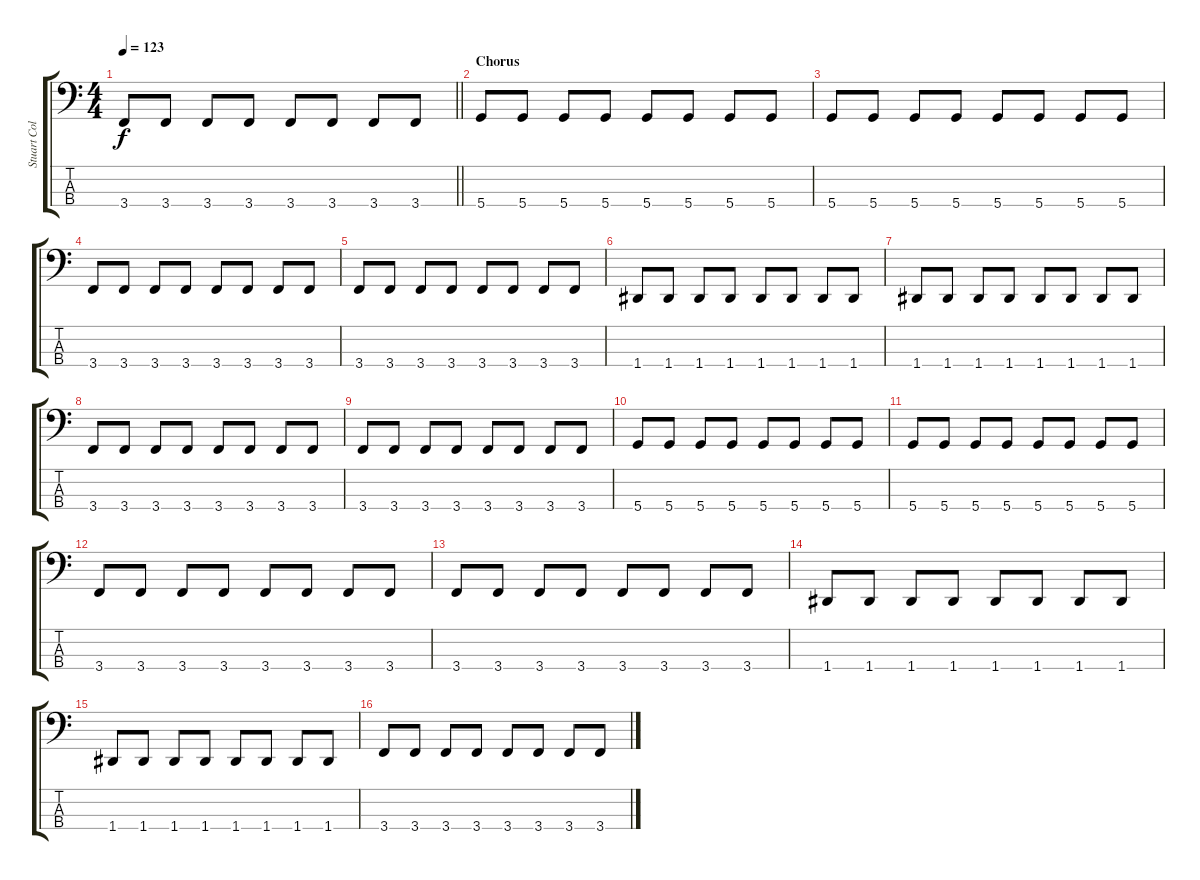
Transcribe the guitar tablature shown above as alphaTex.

\track ("Stuart Coleman" "Stuart Col") {instrument electricbassfinger}
\staff {score tabs}
\tuning (G2 D2 A1 D1) {hide}
\ts (4 4)
\tempo 123
\clef f4
\barLineRight lightlight
\ks c
3.4.8{dy f} 3.4.8 3.4.8 3.4.8 3.4.8 3.4.8 3.4.8 3.4.8 |
\section ("" "Chorus")
5.4.8 5.4.8 5.4.8 5.4.8 5.4.8 5.4.8 5.4.8 5.4.8 |
5.4.8 5.4.8 5.4.8 5.4.8 5.4.8 5.4.8 5.4.8 5.4.8 |
3.4.8 3.4.8 3.4.8 3.4.8 3.4.8 3.4.8 3.4.8 3.4.8 |
3.4.8 3.4.8 3.4.8 3.4.8 3.4.8 3.4.8 3.4.8 3.4.8 |
1.4.8 1.4.8 1.4.8 1.4.8 1.4.8 1.4.8 1.4.8 1.4.8 |
1.4.8 1.4.8 1.4.8 1.4.8 1.4.8 1.4.8 1.4.8 1.4.8 |
3.4.8 3.4.8 3.4.8 3.4.8 3.4.8 3.4.8 3.4.8 3.4.8 |
3.4.8 3.4.8 3.4.8 3.4.8 3.4.8 3.4.8 3.4.8 3.4.8 |
5.4.8 5.4.8 5.4.8 5.4.8 5.4.8 5.4.8 5.4.8 5.4.8 |
5.4.8 5.4.8 5.4.8 5.4.8 5.4.8 5.4.8 5.4.8 5.4.8 |
3.4.8 3.4.8 3.4.8 3.4.8 3.4.8 3.4.8 3.4.8 3.4.8 |
3.4.8 3.4.8 3.4.8 3.4.8 3.4.8 3.4.8 3.4.8 3.4.8 |
1.4.8 1.4.8 1.4.8 1.4.8 1.4.8 1.4.8 1.4.8 1.4.8 |
1.4.8 1.4.8 1.4.8 1.4.8 1.4.8 1.4.8 1.4.8 1.4.8 |
3.4.8 3.4.8 3.4.8 3.4.8 3.4.8 3.4.8 3.4.8 3.4.8
